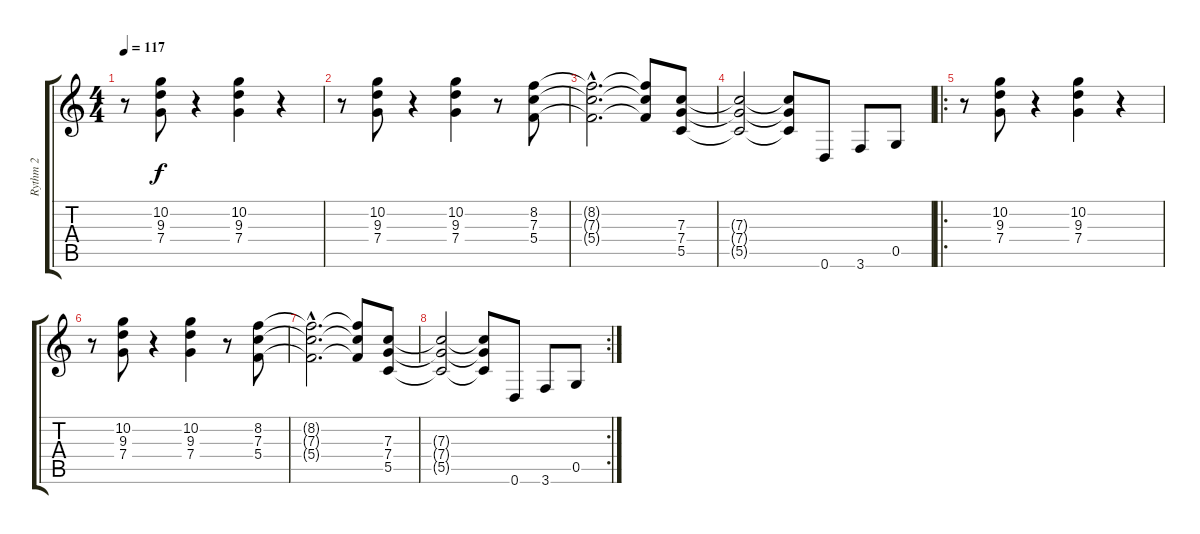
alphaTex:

\track ("Rythm 2" "Rythm 2") {instrument overdrivenguitar}
\staff {score tabs}
\tuning (D4 A3 F3 C3 G2 D2) {hide}
\ts (4 4)
\tempo 117
\clef g2
\ks c
r.8{dy f} (10.2 9.3 7.4).8 r.4 (10.2 9.3 7.4).4 r.4 |
r.8 (10.2 9.3 7.4).8 r.4 (10.2 9.3 7.4).4 r.8 (8.2 7.3 5.4).8 |
(8.2{hac t} 7.3{hac t} 5.4{hac t}).2{d} (8.2{t} 7.3{t} 5.4{t}).8 (7.3 7.4 5.5).8 |
(7.3{t} 7.4{t} 5.5{t}).2 (7.3{t} 7.4{t} 5.5{t}).8 0.6.8 3.6.8 0.5.8 |
\ro
r.8 (10.2 9.3 7.4).8 r.4 (10.2 9.3 7.4).4 r.4 |
r.8 (10.2 9.3 7.4).8 r.4 (10.2 9.3 7.4).4 r.8 (8.2 7.3 5.4).8 |
(8.2{hac t} 7.3{hac t} 5.4{hac t}).2{d} (8.2{t} 7.3{t} 5.4{t}).8 (7.3 7.4 5.5).8 |
\rc 2
(7.3{t} 7.4{t} 5.5{t}).2 (7.3{t} 7.4{t} 5.5{t}).8 0.6.8 3.6.8 0.5.8
